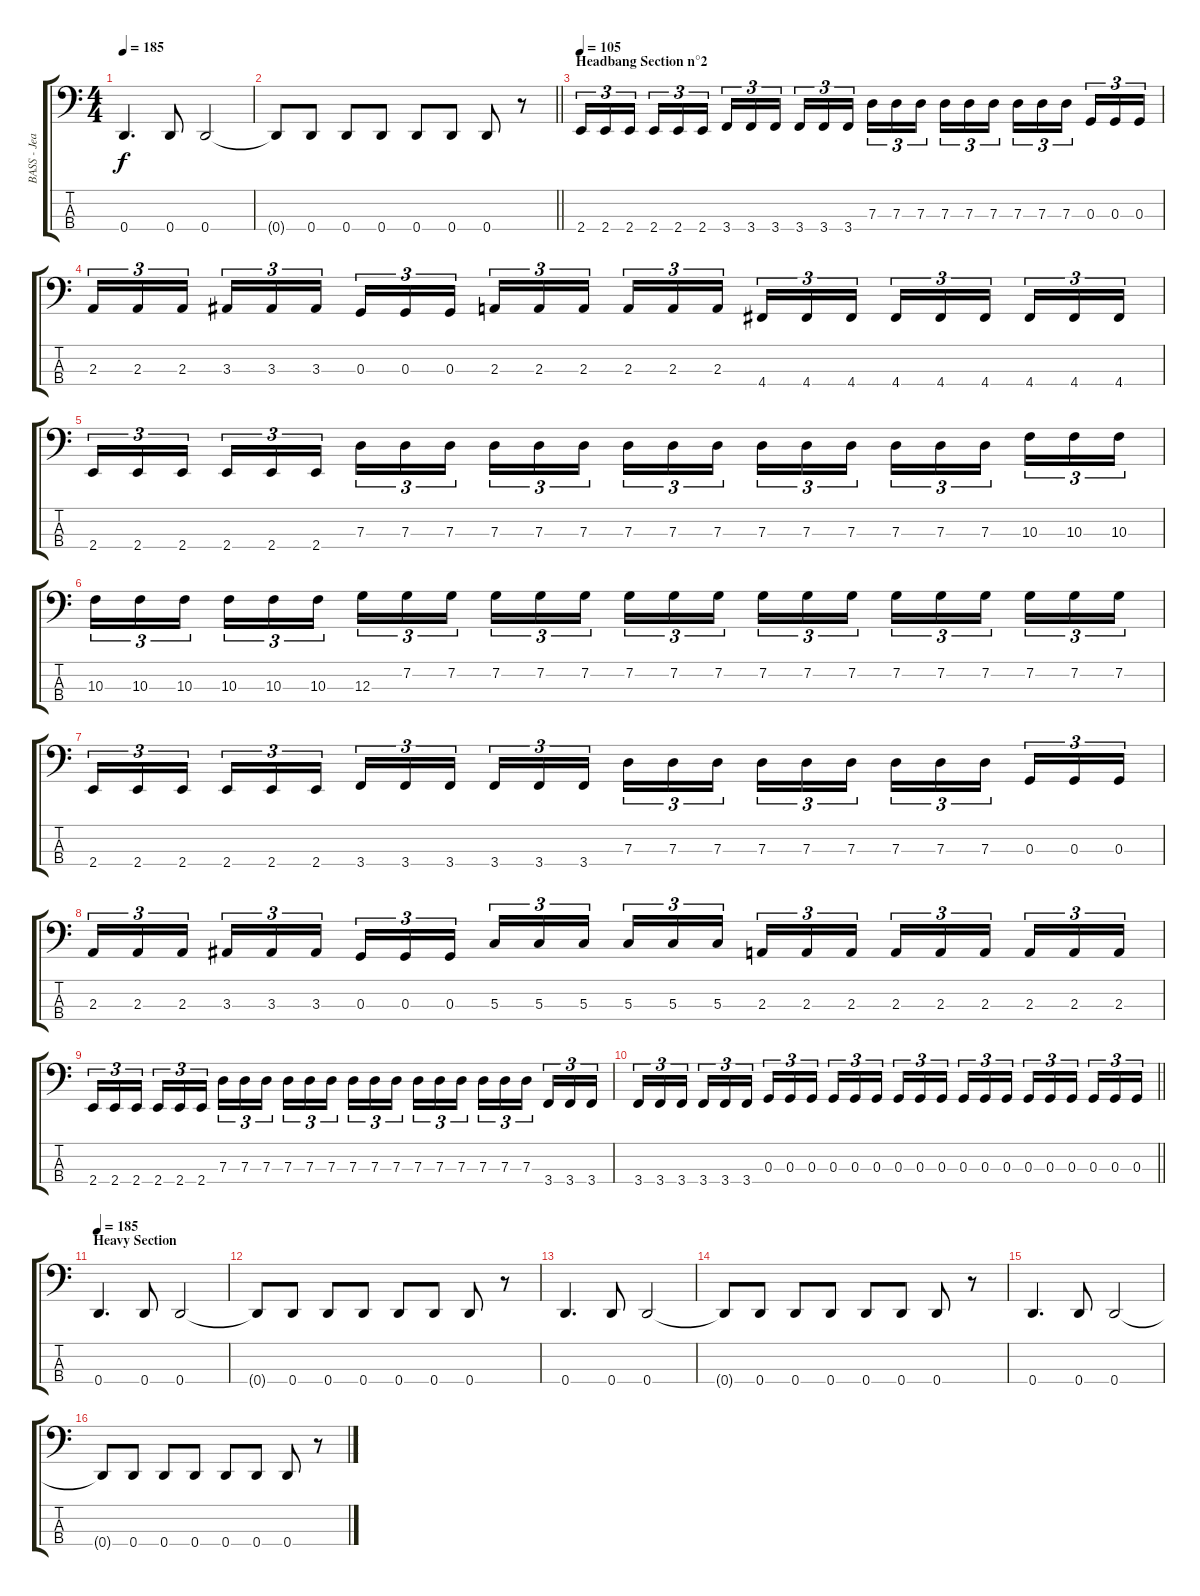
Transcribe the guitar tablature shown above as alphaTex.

\track ("BASS - Jean Michel Labadie" "BASS - Jea") {instrument electricbasspick}
\staff {score tabs}
\tuning (F2 C2 G1 D1) {hide}
\ts (4 4)
\tempo 185
\clef f4
\ks c
0.4.4{d dy f} 0.4.8 0.4.2 |
\barLineRight lightlight
0.4{t}.8 0.4.8 0.4.8 0.4.8 0.4.8 0.4.8 0.4.8 r.8 |
\section ("" "Headbang Section n°2")
\tempo 105
2.4.16{tu (3 2)} 2.4.16{tu (3 2)} 2.4.16{tu (3 2) beam splitsecondary} 2.4.16{tu (3 2)} 2.4.16{tu (3 2)} 2.4.16{tu (3 2)} 3.4.16{tu (3 2)} 3.4.16{tu (3 2)} 3.4.16{tu (3 2) beam splitsecondary} 3.4.16{tu (3 2)} 3.4.16{tu (3 2)} 3.4.16{tu (3 2)} 7.3.16{tu (3 2)} 7.3.16{tu (3 2)} 7.3.16{tu (3 2) beam splitsecondary} 7.3.16{tu (3 2)} 7.3.16{tu (3 2)} 7.3.16{tu (3 2)} 7.3.16{tu (3 2)} 7.3.16{tu (3 2)} 7.3.16{tu (3 2) beam splitsecondary} 0.3.16{tu (3 2)} 0.3.16{tu (3 2)} 0.3.16{tu (3 2)} |
2.3.16{tu (3 2)} 2.3.16{tu (3 2)} 2.3.16{tu (3 2) beam splitsecondary} 3.3.16{tu (3 2)} 3.3.16{tu (3 2)} 3.3.16{tu (3 2)} 0.3.16{tu (3 2)} 0.3.16{tu (3 2)} 0.3.16{tu (3 2) beam splitsecondary} 2.3.16{tu (3 2)} 2.3.16{tu (3 2)} 2.3.16{tu (3 2)} 2.3.16{tu (3 2)} 2.3.16{tu (3 2)} 2.3.16{tu (3 2) beam splitsecondary} 4.4.16{tu (3 2)} 4.4.16{tu (3 2)} 4.4.16{tu (3 2)} 4.4.16{tu (3 2)} 4.4.16{tu (3 2)} 4.4.16{tu (3 2) beam splitsecondary} 4.4.16{tu (3 2)} 4.4.16{tu (3 2)} 4.4.16{tu (3 2)} |
2.4.16{tu (3 2)} 2.4.16{tu (3 2)} 2.4.16{tu (3 2) beam splitsecondary} 2.4.16{tu (3 2)} 2.4.16{tu (3 2)} 2.4.16{tu (3 2)} 7.3.16{tu (3 2)} 7.3.16{tu (3 2)} 7.3.16{tu (3 2) beam splitsecondary} 7.3.16{tu (3 2)} 7.3.16{tu (3 2)} 7.3.16{tu (3 2)} 7.3.16{tu (3 2)} 7.3.16{tu (3 2)} 7.3.16{tu (3 2) beam splitsecondary} 7.3.16{tu (3 2)} 7.3.16{tu (3 2)} 7.3.16{tu (3 2)} 7.3.16{tu (3 2)} 7.3.16{tu (3 2)} 7.3.16{tu (3 2) beam splitsecondary} 10.3.16{tu (3 2)} 10.3.16{tu (3 2)} 10.3.16{tu (3 2)} |
10.3.16{tu (3 2)} 10.3.16{tu (3 2)} 10.3.16{tu (3 2) beam splitsecondary} 10.3.16{tu (3 2)} 10.3.16{tu (3 2)} 10.3.16{tu (3 2)} 12.3.16{tu (3 2)} 7.2.16{tu (3 2)} 7.2.16{tu (3 2) beam splitsecondary} 7.2.16{tu (3 2)} 7.2.16{tu (3 2)} 7.2.16{tu (3 2)} 7.2.16{tu (3 2)} 7.2.16{tu (3 2)} 7.2.16{tu (3 2) beam splitsecondary} 7.2.16{tu (3 2)} 7.2.16{tu (3 2)} 7.2.16{tu (3 2)} 7.2.16{tu (3 2)} 7.2.16{tu (3 2)} 7.2.16{tu (3 2) beam splitsecondary} 7.2.16{tu (3 2)} 7.2.16{tu (3 2)} 7.2.16{tu (3 2)} |
2.4.16{tu (3 2)} 2.4.16{tu (3 2)} 2.4.16{tu (3 2) beam splitsecondary} 2.4.16{tu (3 2)} 2.4.16{tu (3 2)} 2.4.16{tu (3 2)} 3.4.16{tu (3 2)} 3.4.16{tu (3 2)} 3.4.16{tu (3 2) beam splitsecondary} 3.4.16{tu (3 2)} 3.4.16{tu (3 2)} 3.4.16{tu (3 2)} 7.3.16{tu (3 2)} 7.3.16{tu (3 2)} 7.3.16{tu (3 2) beam splitsecondary} 7.3.16{tu (3 2)} 7.3.16{tu (3 2)} 7.3.16{tu (3 2)} 7.3.16{tu (3 2)} 7.3.16{tu (3 2)} 7.3.16{tu (3 2) beam splitsecondary} 0.3.16{tu (3 2)} 0.3.16{tu (3 2)} 0.3.16{tu (3 2)} |
2.3.16{tu (3 2)} 2.3.16{tu (3 2)} 2.3.16{tu (3 2) beam splitsecondary} 3.3.16{tu (3 2)} 3.3.16{tu (3 2)} 3.3.16{tu (3 2)} 0.3.16{tu (3 2)} 0.3.16{tu (3 2)} 0.3.16{tu (3 2) beam splitsecondary} 5.3.16{tu (3 2)} 5.3.16{tu (3 2)} 5.3.16{tu (3 2)} 5.3.16{tu (3 2)} 5.3.16{tu (3 2)} 5.3.16{tu (3 2) beam splitsecondary} 2.3.16{tu (3 2)} 2.3.16{tu (3 2)} 2.3.16{tu (3 2)} 2.3.16{tu (3 2)} 2.3.16{tu (3 2)} 2.3.16{tu (3 2) beam splitsecondary} 2.3.16{tu (3 2)} 2.3.16{tu (3 2)} 2.3.16{tu (3 2)} |
2.4.16{tu (3 2)} 2.4.16{tu (3 2)} 2.4.16{tu (3 2) beam splitsecondary} 2.4.16{tu (3 2)} 2.4.16{tu (3 2)} 2.4.16{tu (3 2)} 7.3.16{tu (3 2)} 7.3.16{tu (3 2)} 7.3.16{tu (3 2) beam splitsecondary} 7.3.16{tu (3 2)} 7.3.16{tu (3 2)} 7.3.16{tu (3 2)} 7.3.16{tu (3 2)} 7.3.16{tu (3 2)} 7.3.16{tu (3 2) beam splitsecondary} 7.3.16{tu (3 2)} 7.3.16{tu (3 2)} 7.3.16{tu (3 2)} 7.3.16{tu (3 2)} 7.3.16{tu (3 2)} 7.3.16{tu (3 2) beam splitsecondary} 3.4.16{tu (3 2)} 3.4.16{tu (3 2)} 3.4.16{tu (3 2)} |
\barLineRight lightlight
3.4.16{tu (3 2)} 3.4.16{tu (3 2)} 3.4.16{tu (3 2) beam splitsecondary} 3.4.16{tu (3 2)} 3.4.16{tu (3 2)} 3.4.16{tu (3 2)} 0.3.16{tu (3 2)} 0.3.16{tu (3 2)} 0.3.16{tu (3 2) beam splitsecondary} 0.3.16{tu (3 2)} 0.3.16{tu (3 2)} 0.3.16{tu (3 2)} 0.3.16{tu (3 2)} 0.3.16{tu (3 2)} 0.3.16{tu (3 2) beam splitsecondary} 0.3.16{tu (3 2)} 0.3.16{tu (3 2)} 0.3.16{tu (3 2)} 0.3.16{tu (3 2)} 0.3.16{tu (3 2)} 0.3.16{tu (3 2) beam splitsecondary} 0.3.16{tu (3 2)} 0.3.16{tu (3 2)} 0.3.16{tu (3 2)} |
\section ("" "Heavy Section")
\tempo 185
0.4.4{d} 0.4.8 0.4.2 |
0.4{t}.8 0.4.8 0.4.8 0.4.8 0.4.8 0.4.8 0.4.8 r.8 |
0.4.4{d} 0.4.8 0.4.2 |
0.4{t}.8 0.4.8 0.4.8 0.4.8 0.4.8 0.4.8 0.4.8 r.8 |
0.4.4{d} 0.4.8 0.4.2 |
0.4{t}.8 0.4.8 0.4.8 0.4.8 0.4.8 0.4.8 0.4.8 r.8
